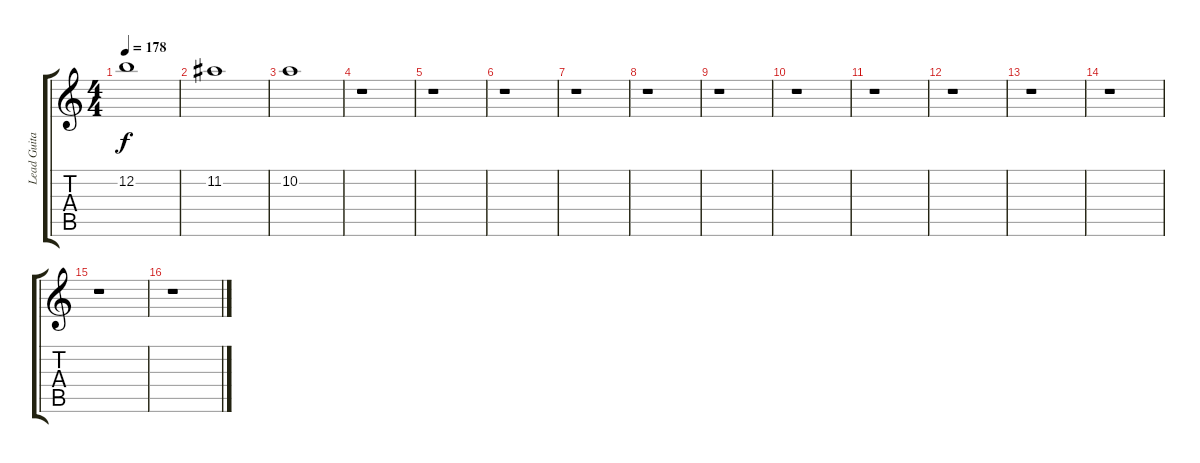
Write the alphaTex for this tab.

\track ("Lead Guitar 2" "Lead Guita") {instrument overdrivenguitar}
\staff {score tabs}
\tuning (E4 B3 G3 D3 A2 E2) {hide}
\ts (4 4)
\tempo 178
\clef g2
\ks c
12.2{t}.1{dy f} |
11.2.1 |
10.2.1 |
r.1 |
r.1 |
r.1 |
r.1 |
r.1 |
r.1 |
r.1 |
r.1 |
r.1 |
r.1 |
r.1 |
r.1 |
r.1
